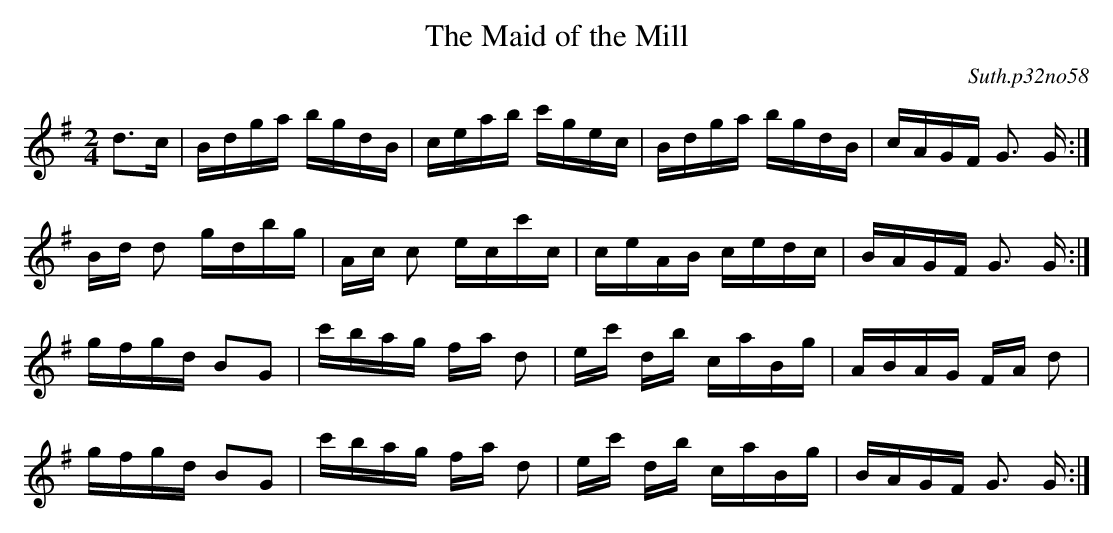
X:1
T:The Maid of the Mill
C:Suth.p32no58
M:2/4
L:1/16
K:G
d3c|Bdga bgdB|ceab c'gec|Bdga bgdB|cAGF G3 G:|
Bd d2 gdbg|Ac c2 ecc'c|ceAB cedc|BAGF G3 G:|
gfgd B2G2|c'bag fa d2|ec' db caBg|ABAG FA d2|
gfgd B2G2|c'bag fa d2|ec' db caBg|BAGF G3 G:|
